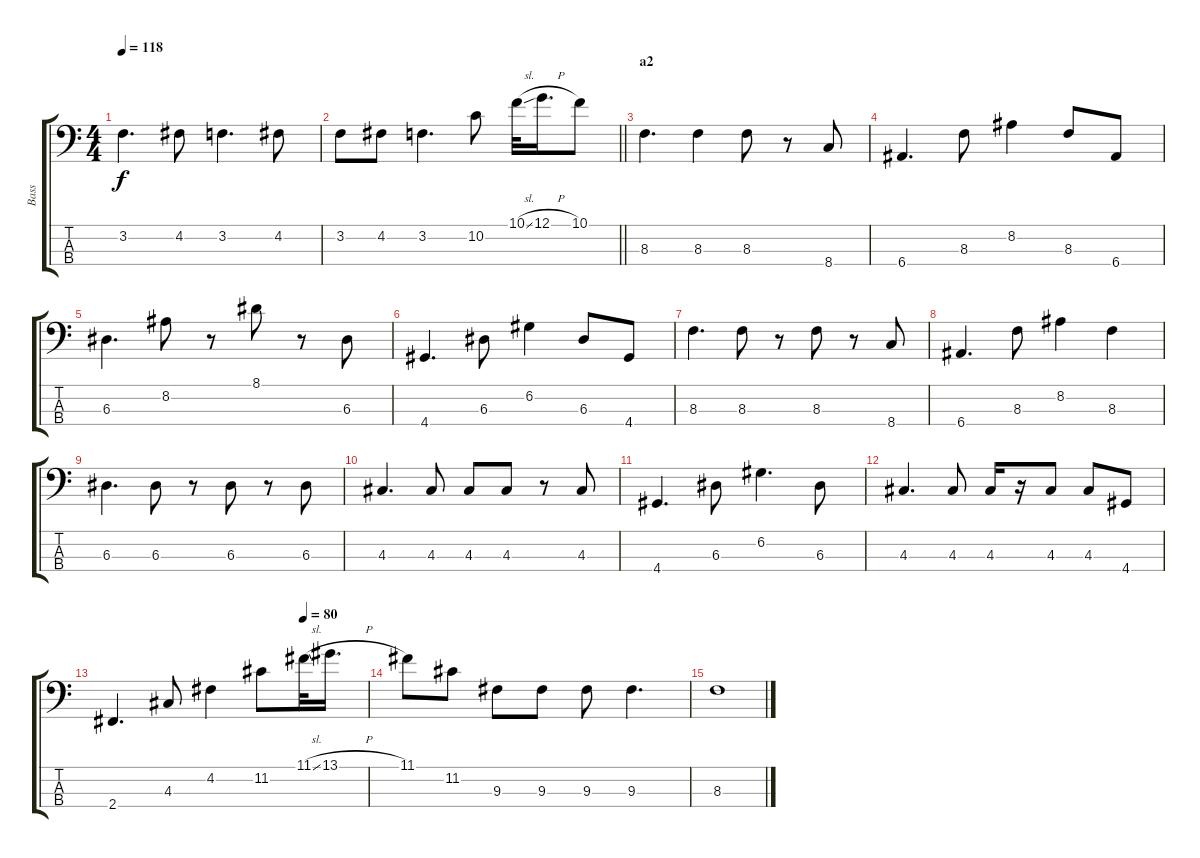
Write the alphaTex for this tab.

\track ("Bass" "Bass") {instrument fretlessbass}
\staff {score tabs}
\tuning (G2 D2 A1 E1) {hide}
\ts (4 4)
\tempo 118
\clef f4
\ks c
3.2.4{d dy f} 4.2.8 3.2.4{d} 4.2.8 |
\barLineRight lightlight
3.2.8 4.2.8 3.2.4{d} 10.2.8 10.1{sl}.32 12.1{h}.16{d} 10.1.8 |
\section ("" "a2")
8.3.4{d} 8.3.4 8.3.8 r.8 8.4.8 |
6.4.4{d} 8.3.8 8.2.4 8.3.8 6.4.8 |
6.3.4{d} 8.2.8 r.8 8.1.8 r.8 6.3.8 |
4.4.4{d} 6.3.8 6.2.4 6.3.8 4.4.8 |
8.3.4{d} 8.3.8 r.8 8.3.8 r.8 8.4.8 |
6.4.4{d} 8.3.8 8.2.4 8.3.4 |
6.3.4{d} 6.3.8 r.8 6.3.8 r.8 6.3.8 |
4.3.4{d} 4.3.8 4.3.8 4.3.8 r.8 4.3.8 |
4.4.4{d} 6.3.8 6.2.4{d} 6.3.8 |
4.3.4{d} 4.3.8 4.3.16 r.16 4.3.8 4.3.8 4.4.8 |
\tempo (80 0.75)
2.4.4{d} 4.3.8 4.2.4 11.2.8 11.1{sl}.32 13.1{h}.16{d} |
11.1.8 11.2.8 9.3.8 9.3.8 9.3.8 9.3.4{d} |
8.3.1
